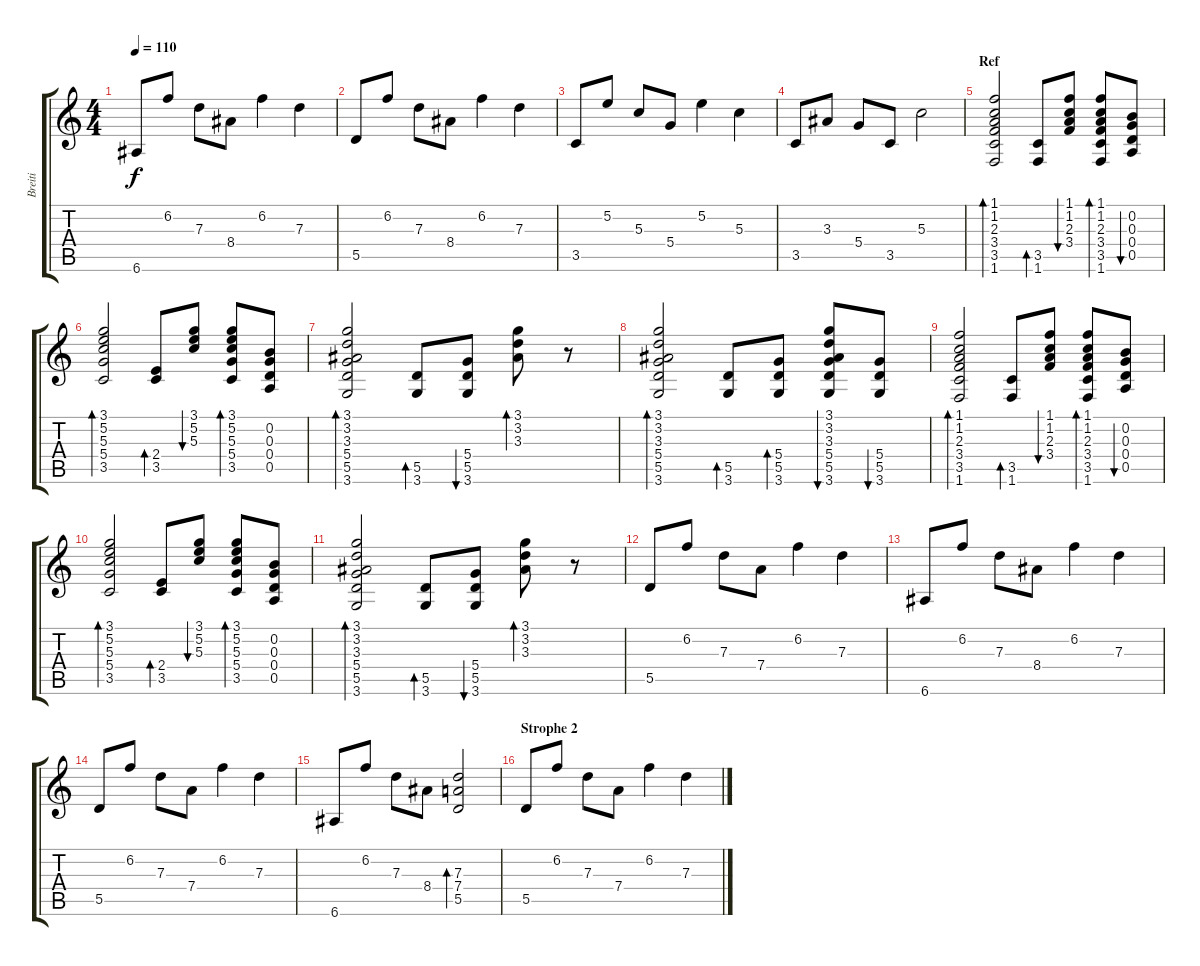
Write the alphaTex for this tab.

\track ("Breiti" "Breiti") {instrument acousticguitarsteel}
\staff {score tabs}
\tuning (E4 B3 G3 D3 A2 E2) {hide}
\ts (4 4)
\tempo 110
\clef g2
\ks c
6.6.8{dy f} 6.2.8 7.3.8 8.4.8 6.2.4 7.3.4 |
5.5.8 6.2.8 7.3.8 8.4.8 6.2.4 7.3.4 |
3.5.8 5.2.8 5.3.8 5.4.8 5.2.4 5.3.4 |
3.5.8 3.3.8 5.4.8 3.5.8 5.3.2 |
\section ("" "Ref")
(1.1 1.2 2.3 3.4 3.5 1.6).2{bd 60} (3.5 1.6).8{bd 60} (1.1 1.2 2.3 3.4).8{bu 60} (1.1 1.2 2.3 3.4 3.5 1.6).8{bd 30} (0.2 0.3 0.4 0.5).8{bu 60} |
(3.1 5.2 5.3 5.4 3.5).2{bd 30} (2.4 3.5).8{bd 30} (3.1 5.2 5.3).8{bu 30} (3.1 5.2 5.3 5.4 3.5).8{bd 30} (0.2 0.3 0.4 0.5).8 |
(3.1 3.2 3.3 5.4 5.5 3.6).2{bd 30} (5.5 3.6).8{bd 30} (5.4 5.5 3.6).8{bu 30} (3.1 3.2 3.3).8{bd 30} r.8 |
(3.1 3.2 3.3 5.4 5.5 3.6).2{bd 30} (5.5 3.6).8{bd 30} (5.4 5.5 3.6).8{bd 30} (3.1 3.2 3.3 5.4 5.5 3.6).8{bu 30} (5.4 5.5 3.6).8{bu 30} |
(1.1 1.2 2.3 3.4 3.5 1.6).2{bd 60} (3.5 1.6).8{bd 60} (1.1 1.2 2.3 3.4).8{bu 60} (1.1 1.2 2.3 3.4 3.5 1.6).8{bd 30} (0.2 0.3 0.4 0.5).8{bu 60} |
(3.1 5.2 5.3 5.4 3.5).2{bd 30} (2.4 3.5).8{bd 30} (3.1 5.2 5.3).8{bu 30} (3.1 5.2 5.3 5.4 3.5).8{bd 30} (0.2 0.3 0.4 0.5).8 |
(3.1 3.2 3.3 5.4 5.5 3.6).2{bd 30} (5.5 3.6).8{bd 30} (5.4 5.5 3.6).8{bu 30} (3.1 3.2 3.3).8{bd 30} r.8 |
5.5.8 6.2.8 7.3.8 7.4.8 6.2.4 7.3.4 |
6.6.8 6.2.8 7.3.8 8.4.8 6.2.4 7.3.4 |
5.5.8 6.2.8 7.3.8 7.4.8 6.2.4 7.3.4 |
6.6.8 6.2.8 7.3.8 8.4.8 (7.3 7.4 5.5).2{bd 30} |
\section ("" "Strophe 2")
5.5.8 6.2.8 7.3.8 7.4.8 6.2.4 7.3.4
